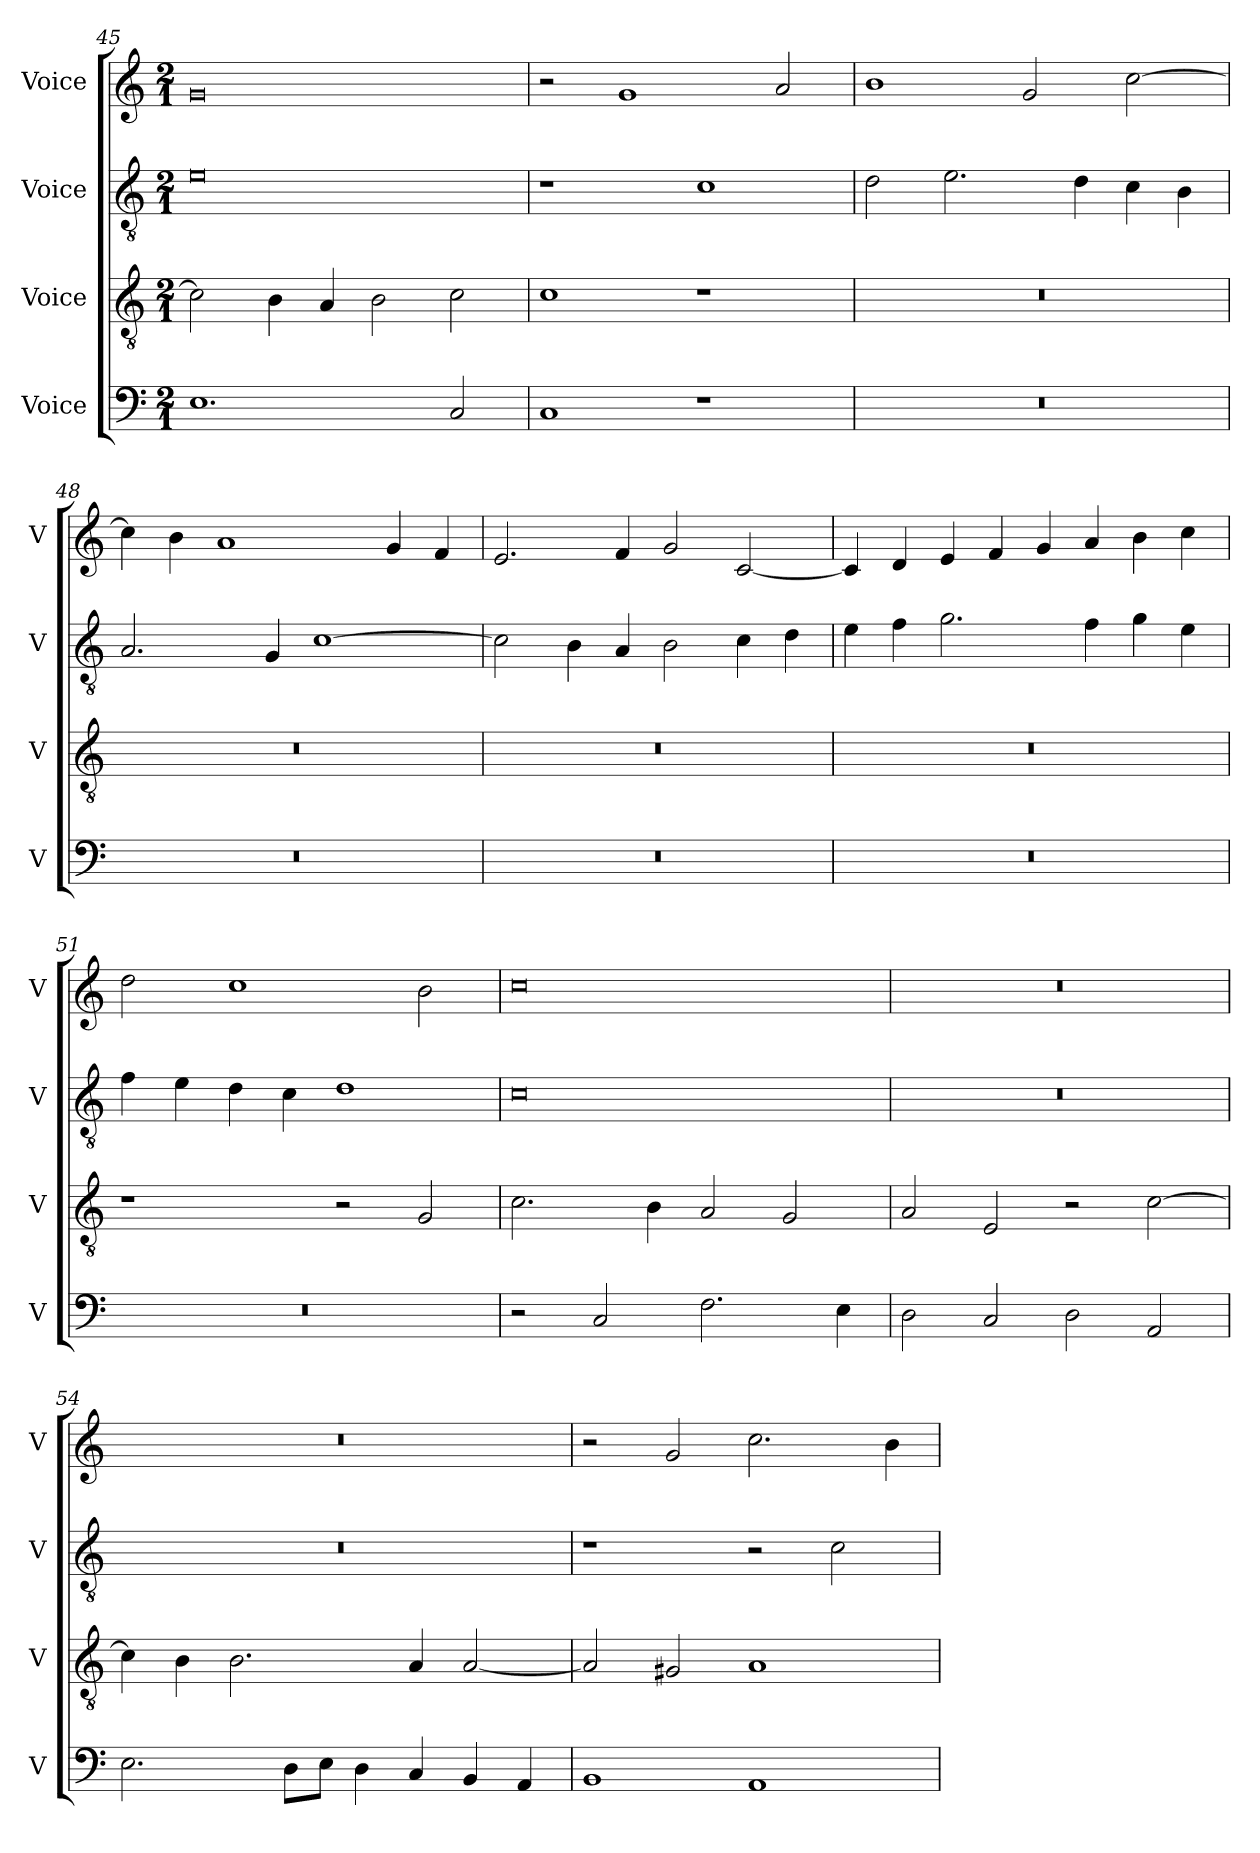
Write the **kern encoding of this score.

**kern	**kern	**kern	**kern
*part4	*part3	*part2	*part1
*staff4	*staff3	*staff2	*staff1
*I"Voice	*I"Voice	*I"Voice	*I"Voice
*I'V	*I'V	*I'V	*I'V
*clefF4	*clefGv2	*clefGv2	*clefG2
*k[]	*k[]	*k[]	*k[]
*M2/1	*M2/1	*M2/1	*M2/1
=45	=45	=45	=45
1.E	2c\]	0e	0g
.	4B\	.	.
.	4A/	.	.
.	2B\	.	.
2C/	2c\	.	.
=46	=46	=46	=46
1C	1c	1r	2r
.	.	.	1g
1r	1r	1c	.
.	.	.	2a/
!!LO:LB:g=z
=47	=47	=47	=47
0r	0r	2d\	1b
.	.	2.e\	.
.	.	.	2g/
.	.	4d\	.
.	.	4c\	[2cc\
.	.	4B\	.
=48	=48	=48	=48
0r	0r	2.A/	4cc\]
.	.	.	4b\
.	.	.	1a
.	.	4G/	.
.	.	[1c	.
.	.	.	4g/
.	.	.	4f/
=49	=49	=49	=49
0r	0r	2c\]	2.e/
.	.	4B\	.
.	.	4A/	4f/
.	.	2B\	2g/
.	.	4c\	[2c/
.	.	4d\	.
!!LO:LB:g=z
=50	=50	=50	=50
0r	0r	4e\	4c/]
.	.	4f\	4d/
.	.	2.g\	4e/
.	.	.	4f/
.	.	.	4g/
.	.	4f\	4a/
.	.	4g\	4b\
.	.	4e\	4cc\
=51	=51	=51	=51
0r	1r	4f\	2dd\
.	.	4e\	.
.	.	4d\	1cc
.	.	4c\	.
.	2r	1d	.
.	2G/	.	2b\
=52	=52	=52	=52
2r	2.c\	0c	0cc
2C/	.	.	.
.	4B\	.	.
2.F\	2A/	.	.
.	2G/	.	.
4E\	.	.	.
!!LO:LB:g=z
=53	=53	=53	=53
2D\	2A/	0r	0r
2C/	2E/	.	.
2D\	2r	.	.
2AA/	[2c\	.	.
=54	=54	=54	=54
2.E\	4c\]	0r	0r
.	4B\	.	.
.	2.B\	.	.
8D\L	.	.	.
8E\J	.	.	.
4D\	.	.	.
4C/	4A/	.	.
4BB/	[2A/	.	.
4AA/	.	.	.
=55	=55	=55	=55
1BB	2A/]	1r	2r
.	2G#X/	.	2g/
1AA	1A	2r	2.cc\
.	.	2c\	.
.	.	.	4b\
=	=	=	=
*-	*-	*-	*-
